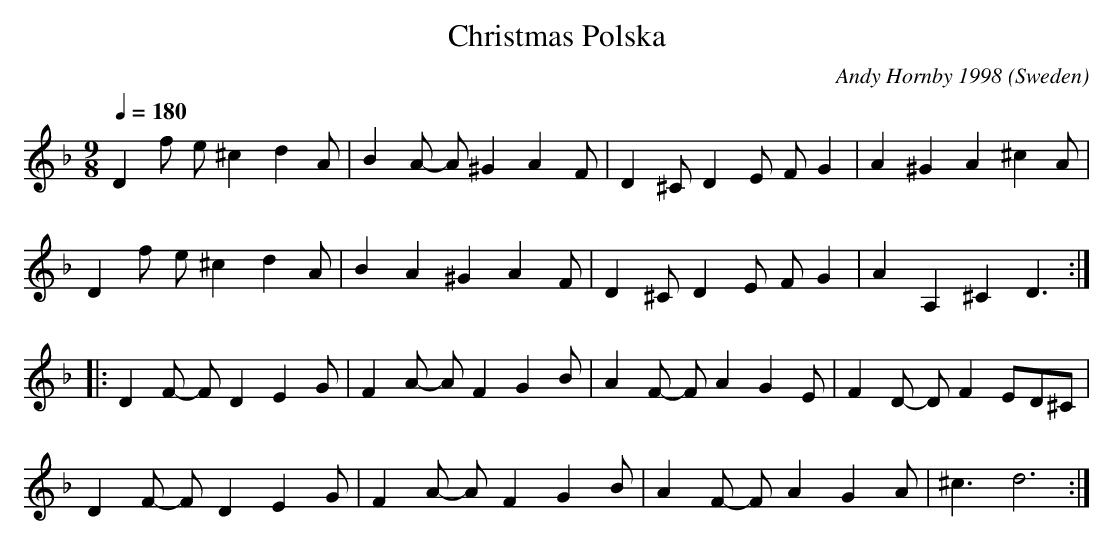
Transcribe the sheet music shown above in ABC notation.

X:1
T:Christmas Polska
C:Andy Hornby 1998
L:1/8
M:9/8
O:Sweden
Q:1/4=180
K:F
D2f e ^c2d2A|B2A- A ^G2A2F|D2^C D2E F G2|A2^G2A2^c2A|
D2f e ^c2d2A|B2A2^G2A2F|D2^C D2E F G2|A2A,2^C2D3:|
|:D2F- F D2E2G|F2A- A F2G2B|A2F- F A2G2E|F2D- D F2ED^C|
D2F- F D2E2G|F2A- A F2G2B|A2F- F A2G2A|^c3d6:|
